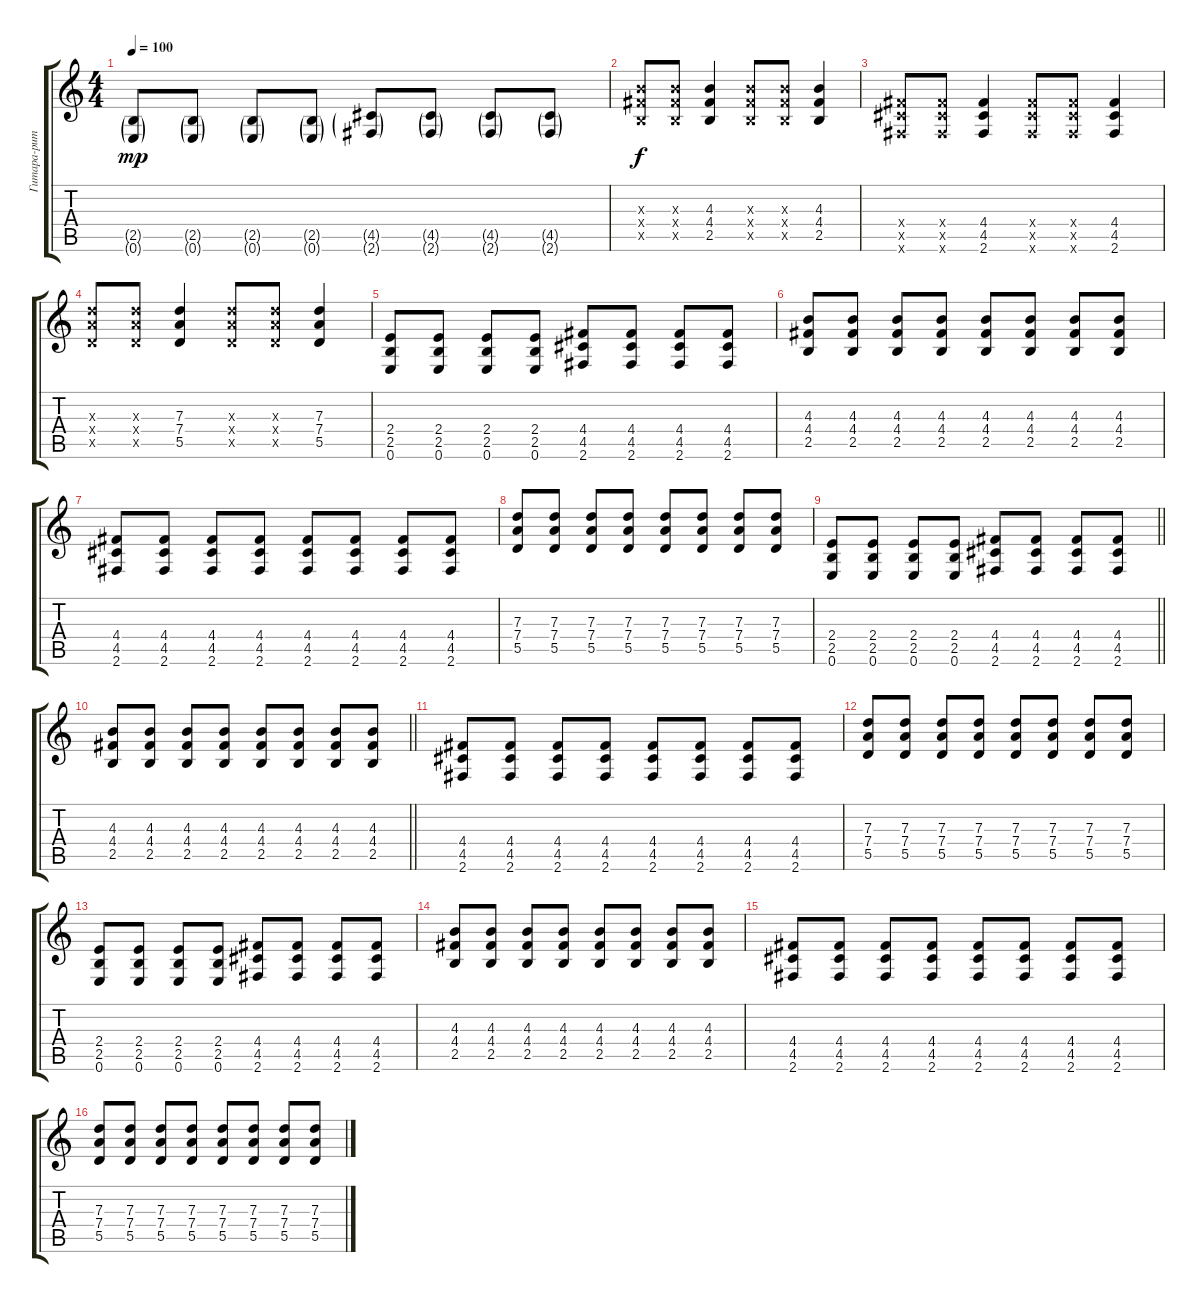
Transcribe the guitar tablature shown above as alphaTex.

\track ("Гитара-ритм" "Гитара-рит") {instrument distortionguitar}
\staff {score tabs}
\tuning (E4 B3 G3 D3 A2 E2) {hide}
\ts (4 4)
\tempo 100
\clef g2
\ks c
(2.5{g} 0.6{g}).8{dy mp} (2.5{g} 0.6{g}).8 (2.5{g} 0.6{g}).8 (2.5{g} 0.6{g}).8 (4.5{g} 2.6{g}).8 (4.5{g} 2.6{g}).8 (4.5{g} 2.6{g}).8 (4.5{g} 2.6{g}).8 |
(4.3{x} 4.4{x} 2.5{x}).8{dy f} (4.3{x} 4.4{x} 2.5{x}).8 (4.3 4.4 2.5).4 (4.3{x} 4.4{x} 2.5{x}).8 (4.3{x} 4.4{x} 2.5{x}).8 (4.3 4.4 2.5).4 |
(4.4{x} 4.5{x} 2.6{x}).8 (4.4{x} 4.5{x} 2.6{x}).8 (4.4 4.5 2.6).4 (4.4{x} 4.5{x} 2.6{x}).8 (4.4{x} 4.5{x} 2.6{x}).8 (4.4 4.5 2.6).4 |
(7.3{x} 7.4{x} 5.5{x}).8 (7.3{x} 7.4{x} 5.5{x}).8 (7.3 7.4 5.5).4 (7.3{x} 7.4{x} 5.5{x}).8 (7.3{x} 7.4{x} 5.5{x}).8 (7.3 7.4 5.5).4 |
(2.4 2.5 0.6).8 (2.4 2.5 0.6).8 (2.4 2.5 0.6).8 (2.4 2.5 0.6).8 (4.4 4.5 2.6).8 (4.4 4.5 2.6).8 (4.4 4.5 2.6).8 (4.4 4.5 2.6).8 |
(4.3 4.4 2.5).8 (4.3 4.4 2.5).8 (4.3 4.4 2.5).8 (4.3 4.4 2.5).8 (4.3 4.4 2.5).8 (4.3 4.4 2.5).8 (4.3 4.4 2.5).8 (4.3 4.4 2.5).8 |
(4.4 4.5 2.6).8 (4.4 4.5 2.6).8 (4.4 4.5 2.6).8 (4.4 4.5 2.6).8 (4.4 4.5 2.6).8 (4.4 4.5 2.6).8 (4.4 4.5 2.6).8 (4.4 4.5 2.6).8 |
(7.3 7.4 5.5).8 (7.3 7.4 5.5).8 (7.3 7.4 5.5).8 (7.3 7.4 5.5).8 (7.3 7.4 5.5).8 (7.3 7.4 5.5).8 (7.3 7.4 5.5).8 (7.3 7.4 5.5).8 |
\barLineRight lightlight
(2.4 2.5 0.6).8 (2.4 2.5 0.6).8 (2.4 2.5 0.6).8 (2.4 2.5 0.6).8 (4.4 4.5 2.6).8 (4.4 4.5 2.6).8 (4.4 4.5 2.6).8 (4.4 4.5 2.6).8 |
\barLineRight lightlight
(4.3 4.4 2.5).8 (4.3 4.4 2.5).8 (4.3 4.4 2.5).8 (4.3 4.4 2.5).8 (4.3 4.4 2.5).8 (4.3 4.4 2.5).8 (4.3 4.4 2.5).8 (4.3 4.4 2.5).8 |
(4.4 4.5 2.6).8 (4.4 4.5 2.6).8 (4.4 4.5 2.6).8 (4.4 4.5 2.6).8 (4.4 4.5 2.6).8 (4.4 4.5 2.6).8 (4.4 4.5 2.6).8 (4.4 4.5 2.6).8 |
(7.3 7.4 5.5).8 (7.3 7.4 5.5).8 (7.3 7.4 5.5).8 (7.3 7.4 5.5).8 (7.3 7.4 5.5).8 (7.3 7.4 5.5).8 (7.3 7.4 5.5).8 (7.3 7.4 5.5).8 |
(2.4 2.5 0.6).8 (2.4 2.5 0.6).8 (2.4 2.5 0.6).8 (2.4 2.5 0.6).8 (4.4 4.5 2.6).8 (4.4 4.5 2.6).8 (4.4 4.5 2.6).8 (4.4 4.5 2.6).8 |
(4.3 4.4 2.5).8 (4.3 4.4 2.5).8 (4.3 4.4 2.5).8 (4.3 4.4 2.5).8 (4.3 4.4 2.5).8 (4.3 4.4 2.5).8 (4.3 4.4 2.5).8 (4.3 4.4 2.5).8 |
(4.4 4.5 2.6).8 (4.4 4.5 2.6).8 (4.4 4.5 2.6).8 (4.4 4.5 2.6).8 (4.4 4.5 2.6).8 (4.4 4.5 2.6).8 (4.4 4.5 2.6).8 (4.4 4.5 2.6).8 |
(7.3 7.4 5.5).8 (7.3 7.4 5.5).8 (7.3 7.4 5.5).8 (7.3 7.4 5.5).8 (7.3 7.4 5.5).8 (7.3 7.4 5.5).8 (7.3 7.4 5.5).8 (7.3 7.4 5.5).8
